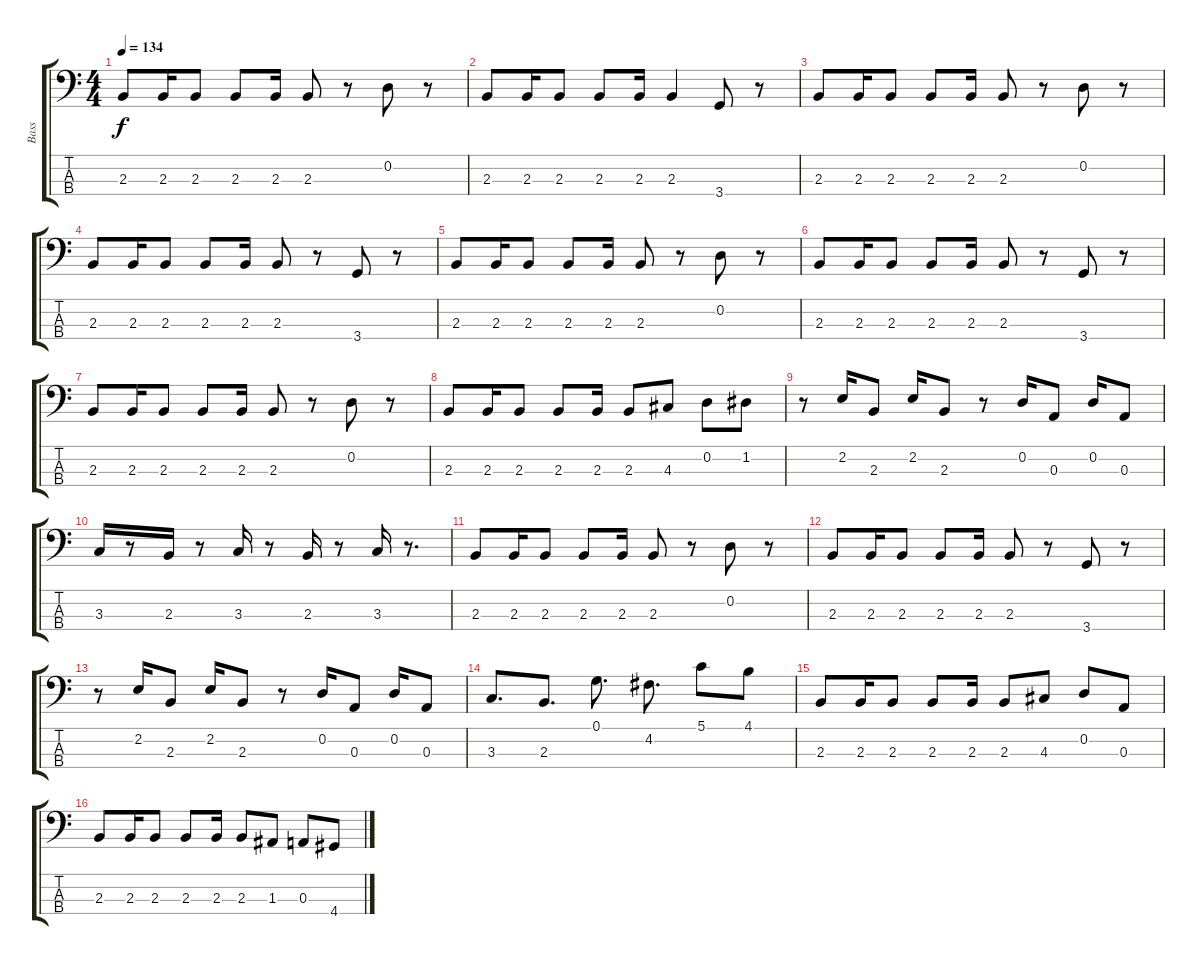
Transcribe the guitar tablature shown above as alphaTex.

\track ("Bass" "Bass") {instrument electricbassfinger}
\staff {score tabs}
\tuning (G2 D2 A1 E1) {hide}
\ts (4 4)
\tempo 134
\clef f4
\ks c
2.3.8{dy f volume 14 balance 8} 2.3.16 2.3.8 2.3.8 2.3.16 2.3.8 r.8 0.2.8 r.8 |
2.3.8 2.3.16 2.3.8 2.3.8 2.3.16 2.3.4 3.4.8 r.8 |
2.3.8 2.3.16 2.3.8 2.3.8 2.3.16 2.3.8 r.8 0.2.8 r.8 |
2.3.8 2.3.16 2.3.8 2.3.8 2.3.16 2.3.8 r.8 3.4.8 r.8 |
2.3.8 2.3.16 2.3.8 2.3.8 2.3.16 2.3.8 r.8 0.2.8 r.8 |
2.3.8 2.3.16 2.3.8 2.3.8 2.3.16 2.3.8 r.8 3.4.8 r.8 |
2.3.8 2.3.16 2.3.8 2.3.8 2.3.16 2.3.8 r.8 0.2.8 r.8 |
2.3.8 2.3.16 2.3.8 2.3.8 2.3.16 2.3.8 4.3.8 0.2.8 1.2.8 |
r.8 2.2.16 2.3.8 2.2.16 2.3.8 r.8 0.2.16 0.3.8 0.2.16 0.3.8 |
3.3.16 r.8 2.3.16 r.8 3.3.16 r.8 2.3.16 r.8 3.3.16 r.8{d} |
2.3.8 2.3.16 2.3.8 2.3.8 2.3.16 2.3.8 r.8 0.2.8 r.8 |
2.3.8 2.3.16 2.3.8 2.3.8 2.3.16 2.3.8 r.8 3.4.8 r.8 |
r.8 2.2.16 2.3.8 2.2.16 2.3.8 r.8 0.2.16 0.3.8 0.2.16 0.3.8 |
3.3.8{d} 2.3.8{d} 0.1.8{d} 4.2.8{d} 5.1.8 4.1.8 |
2.3.8 2.3.16 2.3.8 2.3.8 2.3.16 2.3.8 4.3.8 0.2.8 0.3.8 |
2.3.8 2.3.16 2.3.8 2.3.8 2.3.16 2.3.8 1.3.8{volume 14 balance 8} 0.3.8 4.4.8
